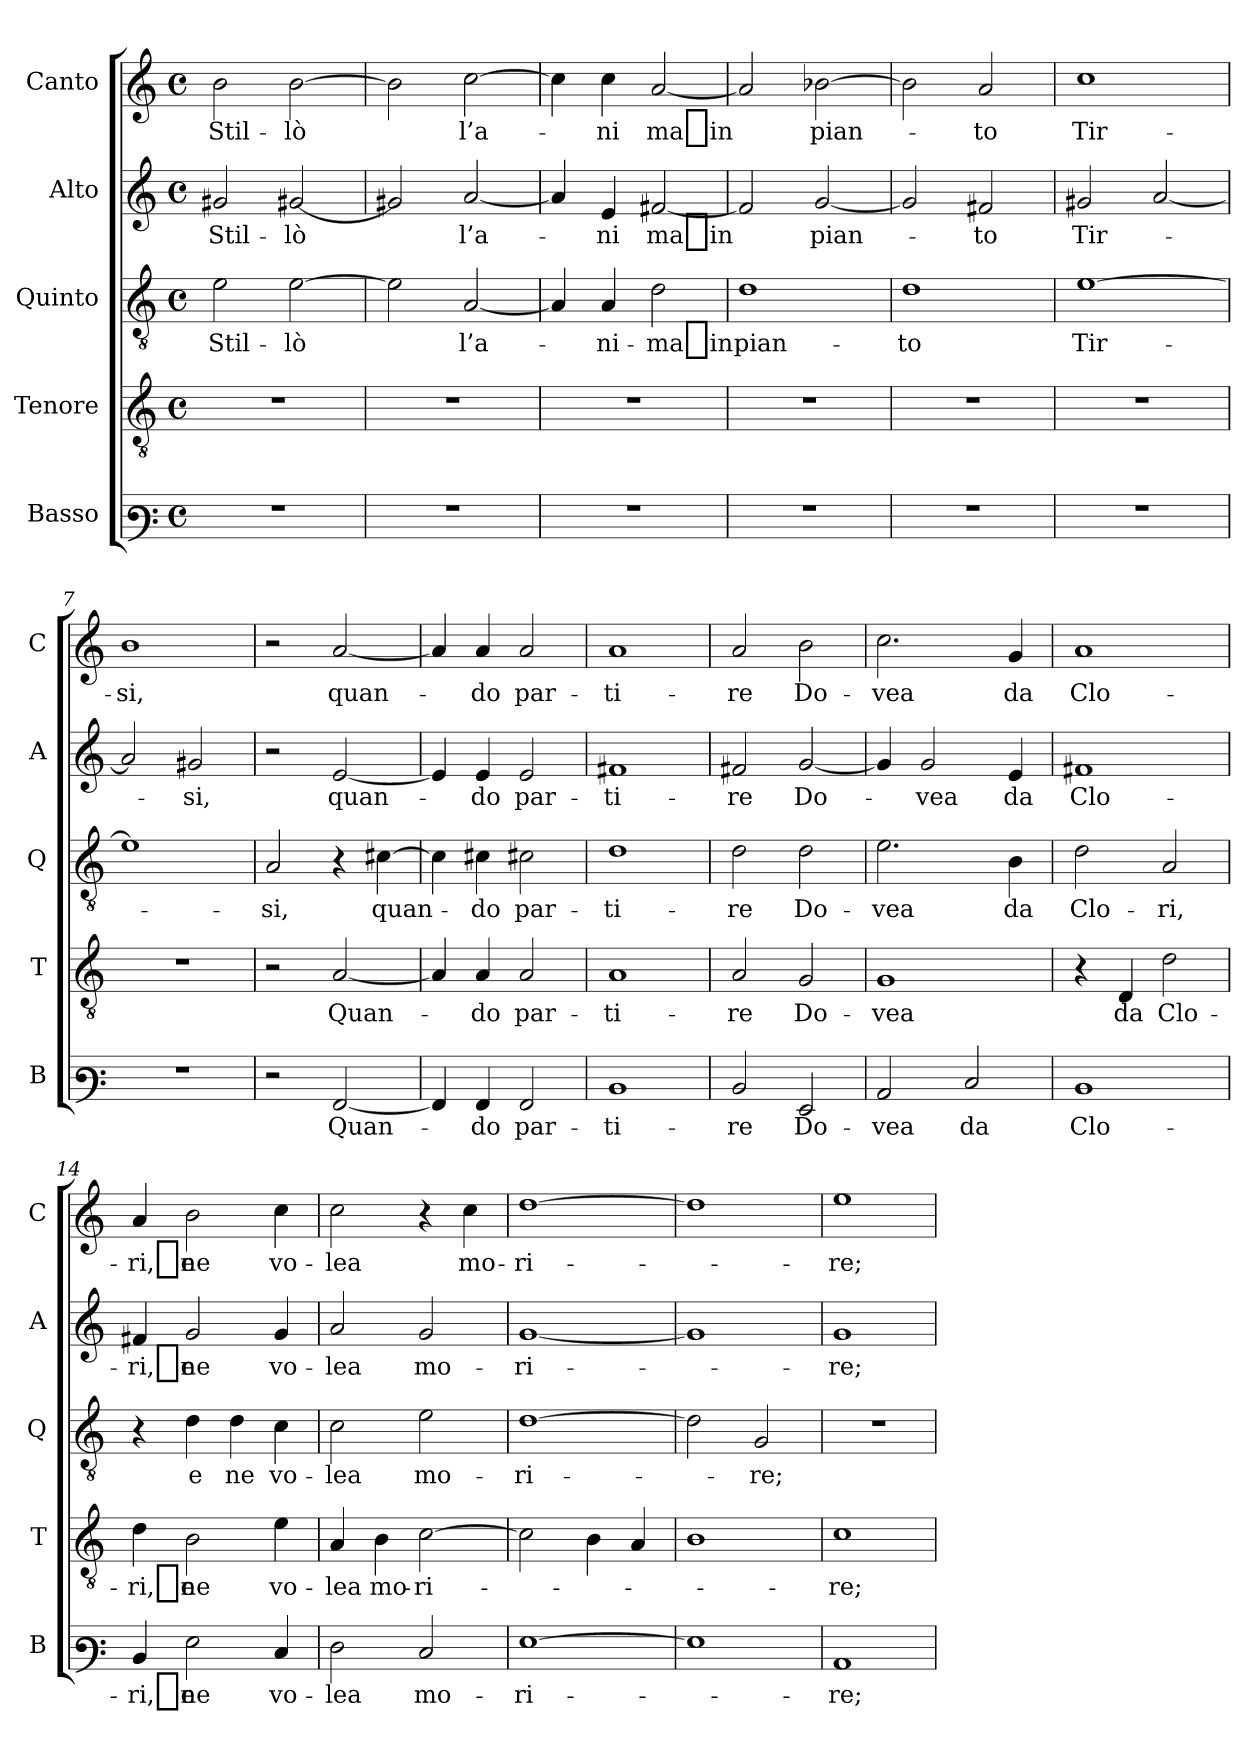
**kern	**text	**kern	**text	**kern	**text	**kern	**text	**kern	**text
*part5	*part5	*part4	*part4	*part3	*part3	*part2	*part2	*part1	*part1
*staff5	*staff5	*staff4	*staff4	*staff3	*staff3	*staff2	*staff2	*staff1	*staff1
*I"Basso	*	*I"Tenore	*	*I"Quinto	*	*I"Alto	*	*I"Canto	*
*I'B	*	*I'T	*	*I'Q	*	*I'A	*	*I'C	*
*clefF3	*	*clefGv2	*	*clefGv2	*	*clefG2	*	*clefG2	*
*k[]	*	*k[]	*	*k[]	*	*k[]	*	*k[]	*
*C:	*	*C:	*	*C:	*	*C:	*	*C:	*
*M4/4	*	*M4/4	*	*M4/4	*	*M4/4	*	*M4/4	*
*met(c)	*	*met(c)	*	*met(c)	*	*met(c)	*	*met(c)	*
=1	=1	=1	=1	=1	=1	=1	=1	=1	=1
1r	.	1r	.	2e	Stil-	2g#X	Stil-	2b	Stil-
.	.	.	.	[2e	-lò	[2g#X	-lò	[2b	-lò
=2	=2	=2	=2	=2	=2	=2	=2	=2	=2
1r	.	1r	.	2e]	.	2g#X]	.	2b]	.
.	.	.	.	[2A	l’a-	[2a	l’a-	[2cc	l’a-
=3	=3	=3	=3	=3	=3	=3	=3	=3	=3
1r	.	1r	.	4A]	.	4a]	.	4cc]	.
.	.	.	.	4A	ni-	4e	-ni	4cc	-ni
.	.	.	.	2d	-ma_in	[2f#X	-ma_in	[2a	-ma_in
=4	=4	=4	=4	=4	=4	=4	=4	=4	=4
1r	.	1r	.	1d	pian-	2f#]	.	2a]	.
.	.	.	.	.	.	[2g	pian-	[2b-X	pian-
=5	=5	=5	=5	=5	=5	=5	=5	=5	=5
1r	.	1r	.	1d	-to	2g]	.	2b-]	.
.	.	.	.	.	.	2f#X	-to	2a	-to
=6	=6	=6	=6	=6	=6	=6	=6	=6	=6
1r	.	1r	.	[1e	Tir-	2g#X	Tir-	1cc	Tir-
.	.	.	.	.	.	[2a	.	.	.
=7	=7	=7	=7	=7	=7	=7	=7	=7	=7
1r	.	1r	.	1e]	.	2a]	.	1b	-si,
.	.	.	.	.	.	2g#X	-si,	.	.
=8	=8	=8	=8	=8	=8	=8	=8	=8	=8
2r	.	2r	.	2A	-si,	2r	.	2r	.
[2AA	Quan-	[2A	Quan-	4r	.	[2e	quan-	[2a	quan-
.	.	.	.	[4c#X	quan-	.	.	.	.
!!LO:LB:g=z
=9	=9	=9	=9	=9	=9	=9	=9	=9	=9
4AA]	.	4A]	.	4c#]	.	4e]	.	4a]	.
4AA	-do	4A	-do	4c#X	-do	4e	-do	4a	-do
2AA	par-	2A	par-	2c#X	par-	2e	par-	2a	par-
=10	=10	=10	=10	=10	=10	=10	=10	=10	=10
1D	ti-	1A	ti-	1d	ti-	1f#X	ti-	1a	ti-
=11	=11	=11	=11	=11	=11	=11	=11	=11	=11
2D	-re	2A	-re	2d	-re	2f#X	-re	2a	-re
2GG	Do-	2G	Do-	2d	Do-	[2g	Do-	2b	Do-
=12	=12	=12	=12	=12	=12	=12	=12	=12	=12
2C	-vea	1G	-vea	2.e	-vea	4g]	.	2.cc	-vea
.	.	.	.	.	.	2g	-vea	.	.
2E	-da	.	.	.	.	.	.	.	.
.	.	.	.	4B	-da	4e	-da	4g	-da
=13	=13	=13	=13	=13	=13	=13	=13	=13	=13
1D	Clo-	4r	.	2d	Clo-	1f#X	Clo-	1a	Clo-
.	.	4D	-da	.	.	.	.	.	.
.	.	2d	Clo-	2A	-ri,	.	.	.	.
=14	=14	=14	=14	=14	=14	=14	=14	=14	=14
4D	-ri,_e	4d	-ri,_e	4r	.	4f#X	-ri,_e	4a	-ri,_e
2G	-ne	2B	-ne	4d	-e	2g	-ne	2b	-ne
.	.	.	.	4d	-ne	.	.	.	.
4E	vo-	4e	vo-	4c	vo-	4g	vo-	4cc	vo-
=15	=15	=15	=15	=15	=15	=15	=15	=15	=15
2F	-lea	4A	-lea	2c	-lea	2a	-lea	2cc	-lea
.	.	4B	mo-	.	.	.	.	.	.
2E	mo-	[2c	ri-	2e	mo-	2g	mo-	4r	.
.	.	.	.	.	.	.	.	4cc	mo-
=16	=16	=16	=16	=16	=16	=16	=16	=16	=16
[1G	ri-	2c]	.	[1d	ri-	[1g	ri-	[1dd	ri-
.	.	4B	.	.	.	.	.	.	.
.	.	4A	.	.	.	.	.	.	.
=17	=17	=17	=17	=17	=17	=17	=17	=17	=17
1G]	.	1B	.	2d]	.	1g]	.	1dd]	.
.	.	.	.	2G	-re;	.	.	.	.
!!LO:PB:g=z
=18	=18	=18	=18	=18	=18	=18	=18	=18	=18
1C	-re;	1c	-re;	1r	.	1g	-re;	1ee	-re;
=	=	=	=	=	=	=	=	=	=
*-	*-	*-	*-	*-	*-	*-	*-	*-	*-
